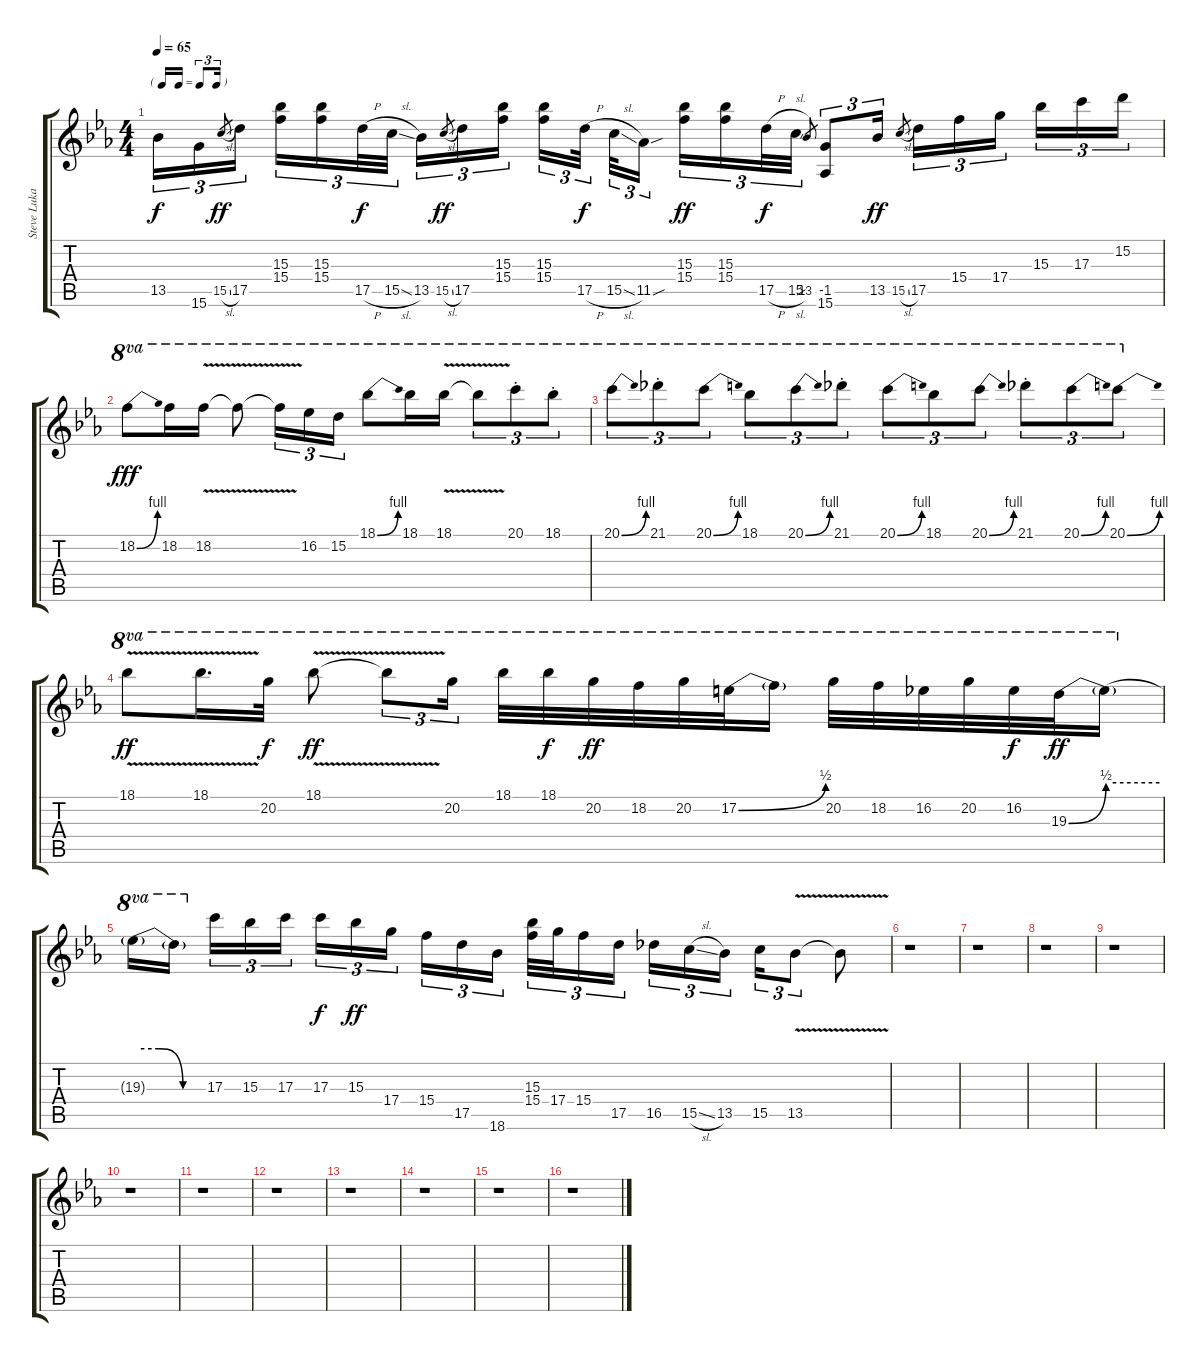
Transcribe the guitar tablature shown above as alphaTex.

\track ("Steve Lukather - Dist. Gtr." "Steve Luka") {instrument distortionguitar}
\staff {score tabs}
\tuning (E4 B3 G3 D3 A2 E2) {hide}
\ts (4 4)
\tf triplet16th
\tempo 65
\clef g2
\ks eb
13.5.16{tu (3 2) dy f} 15.6.16{tu (3 2)} 15.5{sl}.8{gr dy ff} 17.5.16{tu (3 2) beam splitsecondary} (15.3 15.4).16{tu (3 2)} (15.3 15.4).16{tu (3 2)} 17.5{h}.32{tu (3 2) dy f} 15.5{sl}.32{tu (3 2)} 13.5.16{tu (3 2)} 15.5{sl}.8{gr dy ff} 17.5.16{tu (3 2)} (15.3 15.4).16{tu (3 2) beam splitsecondary} (15.3 15.4).16{tu (3 2)} 17.5{h}.32{tu (3 2) dy f beam splitsecondary} 15.5{sl}.32{tu (3 2)} 11.5{sou}.16{tu (3 2)} (15.3 15.4).16{tu (3 2) dy ff} (15.3 15.4).16{tu (3 2)} 17.5{h}.32{tu (3 2) dy f} 15.5{sl}.32{tu (3 2)} 13.5.8{gr} (-1.5 15.6).8{tu (3 2)} 13.5.16{tu (3 2) dy ff} 15.5{sl}.8{gr} 17.5.16{tu (3 2)} 15.4.16{tu (3 2)} 17.4.16{tu (3 2) beam splitsecondary} 15.3.16{tu (3 2)} 17.3.16{tu (3 2)} 15.2.16{tu (3 2)} |
18.2{be (bend 0 0 60 4)}.8{ot 8va dy fff} 18.2.16{ot 8va} 18.2{v}.16{ot 8va} 18.2{v t}.8{ot 8va} 18.2{t}.16{tu (3 2) ot 8va} 16.2.16{tu (3 2) ot 8va} 15.2.16{tu (3 2) ot 8va} 18.1{be (bend 0 0 60 4)}.8{ot 8va} 18.1.16{ot 8va} 18.1{v}.16{ot 8va} 18.1{v t}.8{tu (3 2) ot 8va} 20.1{st}.8{tu (3 2) ot 8va} 18.1{st}.8{tu (3 2) ot 8va} |
20.1{be (bend 0 0 60 4)}.8{tu (3 2) ot 8va} 21.1{st}.8{tu (3 2) ot 8va} 20.1{be (bend 0 0 60 4)}.8{tu (3 2) ot 8va} 18.1.8{tu (3 2) ot 8va} 20.1{be (bend 0 0 60 4)}.8{tu (3 2) ot 8va} 21.1{st}.8{tu (3 2) ot 8va} 20.1{be (bend 0 0 60 4)}.8{tu (3 2) ot 8va} 18.1.8{tu (3 2) ot 8va} 20.1{be (bend 0 0 60 4)}.8{tu (3 2) ot 8va} 21.1{st}.8{tu (3 2) ot 8va} 20.1{be (bend 0 0 60 4)}.8{tu (3 2) ot 8va} 20.1{be (bend 0 0 60 4)}.8{tu (3 2) ot 8va} |
18.1{v}.8{ot 8va dy ff} 18.1{v}.16{d ot 8va} 20.2.32{ot 8va dy f} 18.1{v}.8{ot 8va dy ff} 18.1{v t}.8{tu (3 2) ot 8va} 20.2.16{tu (3 2) ot 8va} 18.1.32{ot 8va} 18.1.32{ot 8va dy f} 20.2.32{ot 8va dy ff} 18.2.32{ot 8va} 20.2.32{ot 8va} 17.2{be (bend 0 0 60 2)}.32{ot 8va} 17.2{t}.16{ot 8va} 20.2.32{ot 8va} 18.2.32{ot 8va} 16.2.32{ot 8va} 20.2.32{ot 8va} 16.2.32{ot 8va dy f} 19.3{be (bend 0 0 60 2)}.32{ot 8va dy ff} 19.3{be (hold 0 2 60 2) t}.16{ot 8va} |
19.3{be (custom 0 2 20 2 40 0 60 0) t}.16{ot 8va} 19.3{t}.16{ot 8va beam splitsecondary} 17.3.16{tu (3 2)} 15.3.16{tu (3 2)} 17.3.16{tu (3 2)} 17.3.16{tu (3 2) dy f} 15.3.16{tu (3 2) dy ff} 17.4.16{tu (3 2) beam splitsecondary} 15.4.16{tu (3 2)} 17.5.16{tu (3 2)} 18.6.16{tu (3 2)} (15.3 15.4).32{tu (3 2)} 17.4.32{tu (3 2)} 15.4.16{tu (3 2)} 17.5.16{tu (3 2) beam splitsecondary} 16.5.16{tu (3 2)} 15.5{sl}.16{tu (3 2)} 13.5.16{tu (3 2)} 15.5.16{tu (3 2)} 13.5{v}.8{tu (3 2)} 13.5{v t}.8 |
r.1 |
r.1 |
r.1 |
r.1 |
r.1 |
r.1 |
r.1 |
r.1 |
r.1 |
r.1 |
r.1
